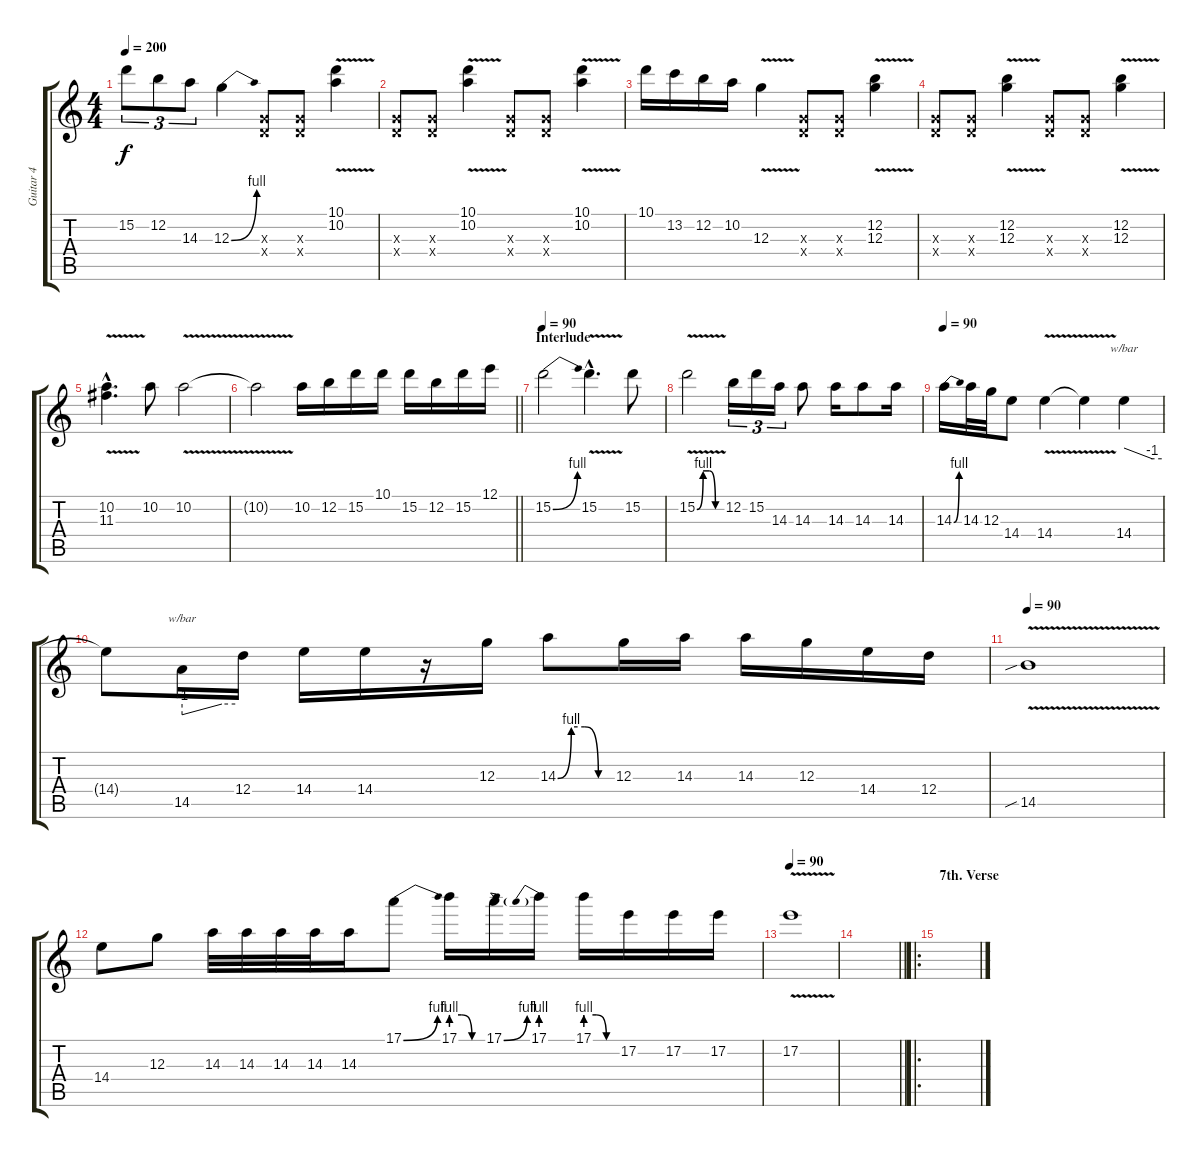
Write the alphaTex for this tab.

\track ("Guitar 4" "Guitar 4") {instrument overdrivenguitar}
\staff {score tabs}
\tuning (E4 B3 G3 D3 A2 E2) {hide}
\ts (4 4)
\tempo 200
\clef g2
\ks c
15.2.8{tu (3 2) dy f} 12.2.8{tu (3 2)} 14.3.8{tu (3 2)} 12.3{be (bend 0 0 60 4)}.4 (0.3{x} 0.4{x}).8 (0.3{x} 0.4{x}).8 (10.1{v} 10.2{v}).4 |
(0.3{x} 0.4{x}).8 (0.3{x} 0.4{x}).8 (10.1{v} 10.2{v}).4 (0.3{x} 0.4{x}).8 (0.3{x} 0.4{x}).8 (10.1{v} 10.2{v}).4 |
10.1.16 13.2.16 12.2.16 10.2.16 12.3{v}.4 (0.3{x} 0.4{x}).8 (0.3{x} 0.4{x}).8 (12.2{v} 12.3{v}).4 |
(0.3{x} 0.4{x}).8 (0.3{x} 0.4{x}).8 (12.2{v} 12.3{v}).4 (0.3{x} 0.4{x}).8 (0.3{x} 0.4{x}).8 (12.2{v} 12.3{v}).4 |
(10.2{v hac} 11.3{v hac}).4{d} 10.2.8 10.2{v}.2 |
\barLineRight lightlight
10.2{t}.2 10.2.16 12.2.16 15.2.16 10.1.16 15.2.16 12.2.16 15.2.16 12.1.16 |
\section ("" "Interlude")
\tempo 90
15.2{be (bend 0 0 60 4)}.2 15.2{v hac}.4{d} 15.2.8 |
15.2{be (custom 0 0 15 4 30 4 45 0 60 0) v}.2 12.2.16{tu (3 2)} 15.2.16{tu (3 2)} 14.3.16{tu (3 2)} 14.3.8 14.3.16 14.3.8 14.3.16 |
\tempo 90
14.3{be (bend 0 0 60 4)}.16 14.3.32 12.3.32 14.4.8 14.4{v}.4 14.4{t}.4 14.4.4{tbe (custom default 0 0 45 -4 60 -4)} |
14.4{t}.8 14.5.16{tbe (custom default 0 -4 45 0 60 0)} 12.4.16 14.4.16 14.4.16 r.16 12.3.16 14.3{be (custom 0 0 15 4 30 4 45 0 60 0)}.8 12.3.16 14.3.16 14.3.16 12.3.16 14.4.16 12.4.16 |
\tempo 90
14.5{v sib}.1 |
14.4.8 12.3.8 14.3.32 14.3.32 14.3.32 14.3.32 14.3.16 17.1{be (bend 0 0 60 4)}.8 17.1{be (custom 0 4 20 4 40 0 60 0)}.16 17.1{be (bend 0 0 60 4)}.16 17.1{be (prebend 0 4 60 4)}.16 17.1{be (custom 0 4 20 4 40 0 60 0)}.16 17.2.16 17.2.16 17.2.16 |
\tempo 90
17.2{v}.1 |
\barLineRight lightlight
|
\ro
\section ("" "7th. Verse")
